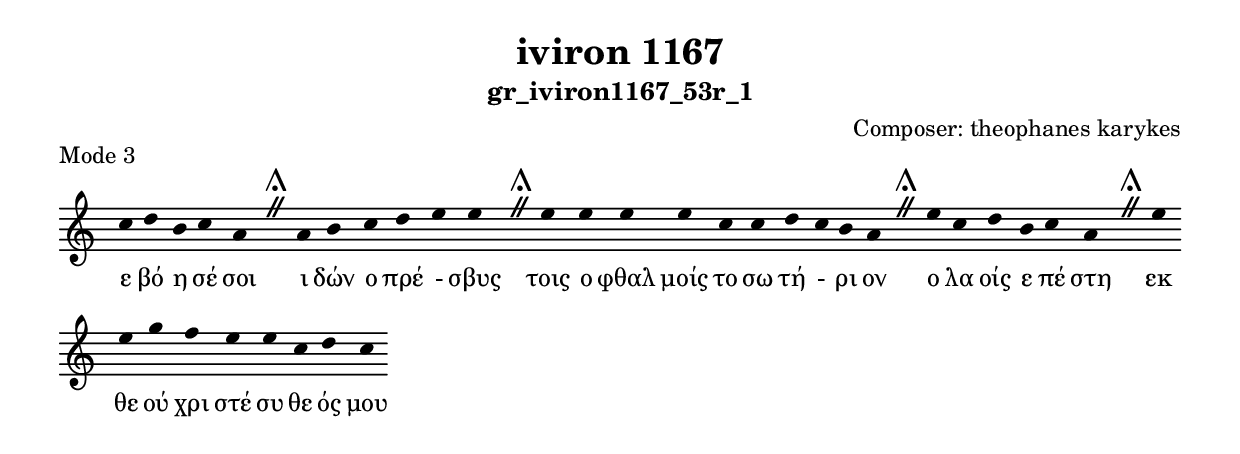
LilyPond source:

\include "gregorian.ly"

	\header {
 	  title = "iviron 1167"
	  subtitle = "gr_iviron1167_53r_1"
	  composer = "Composer: theophanes karykes"
	  piece = "Mode 3"
	}

	chant = {
	  c''4 d''4 b'4 c''4 a'4 \divisioMaior
 a'4 b'4 c''4 d''4 e''4 e''4 \divisioMaior
 e''4 e''4 e''4 e''4 c''4 c''4 d''4 c''4 b'4 a'4 \divisioMaior
 e''4 c''4 d''4 b'4 c''4 a'4 \divisioMaior
 e''4 e''4 g''4 f''4 e''4 e''4 c''4 d''4 c''4\finalis
	}

	verba = \lyricmode {ε βό η σέ σοι 
ι δών ο πρέ - σβυς 
τοις ο φθαλ μοίς το σω τή - ρι ον 
ο λα οίς ε πέ στη 
εκ θε ού χρι στέ συ θε ός μου 
	}


	\score {
	  \new Staff <<
	  \new Voice = "melody" \chant
	  \new Lyrics = "one" \lyricsto melody \verba
	  >>
	  \layout {
	    \context {
	      \Staff
	      \remove "Time_signature_engraver"
	      \remove "Bar_engraver"
	    }
	    \context {
	      \Voice
	      \remove "Stem_engraver"
	    }
	  }
	}